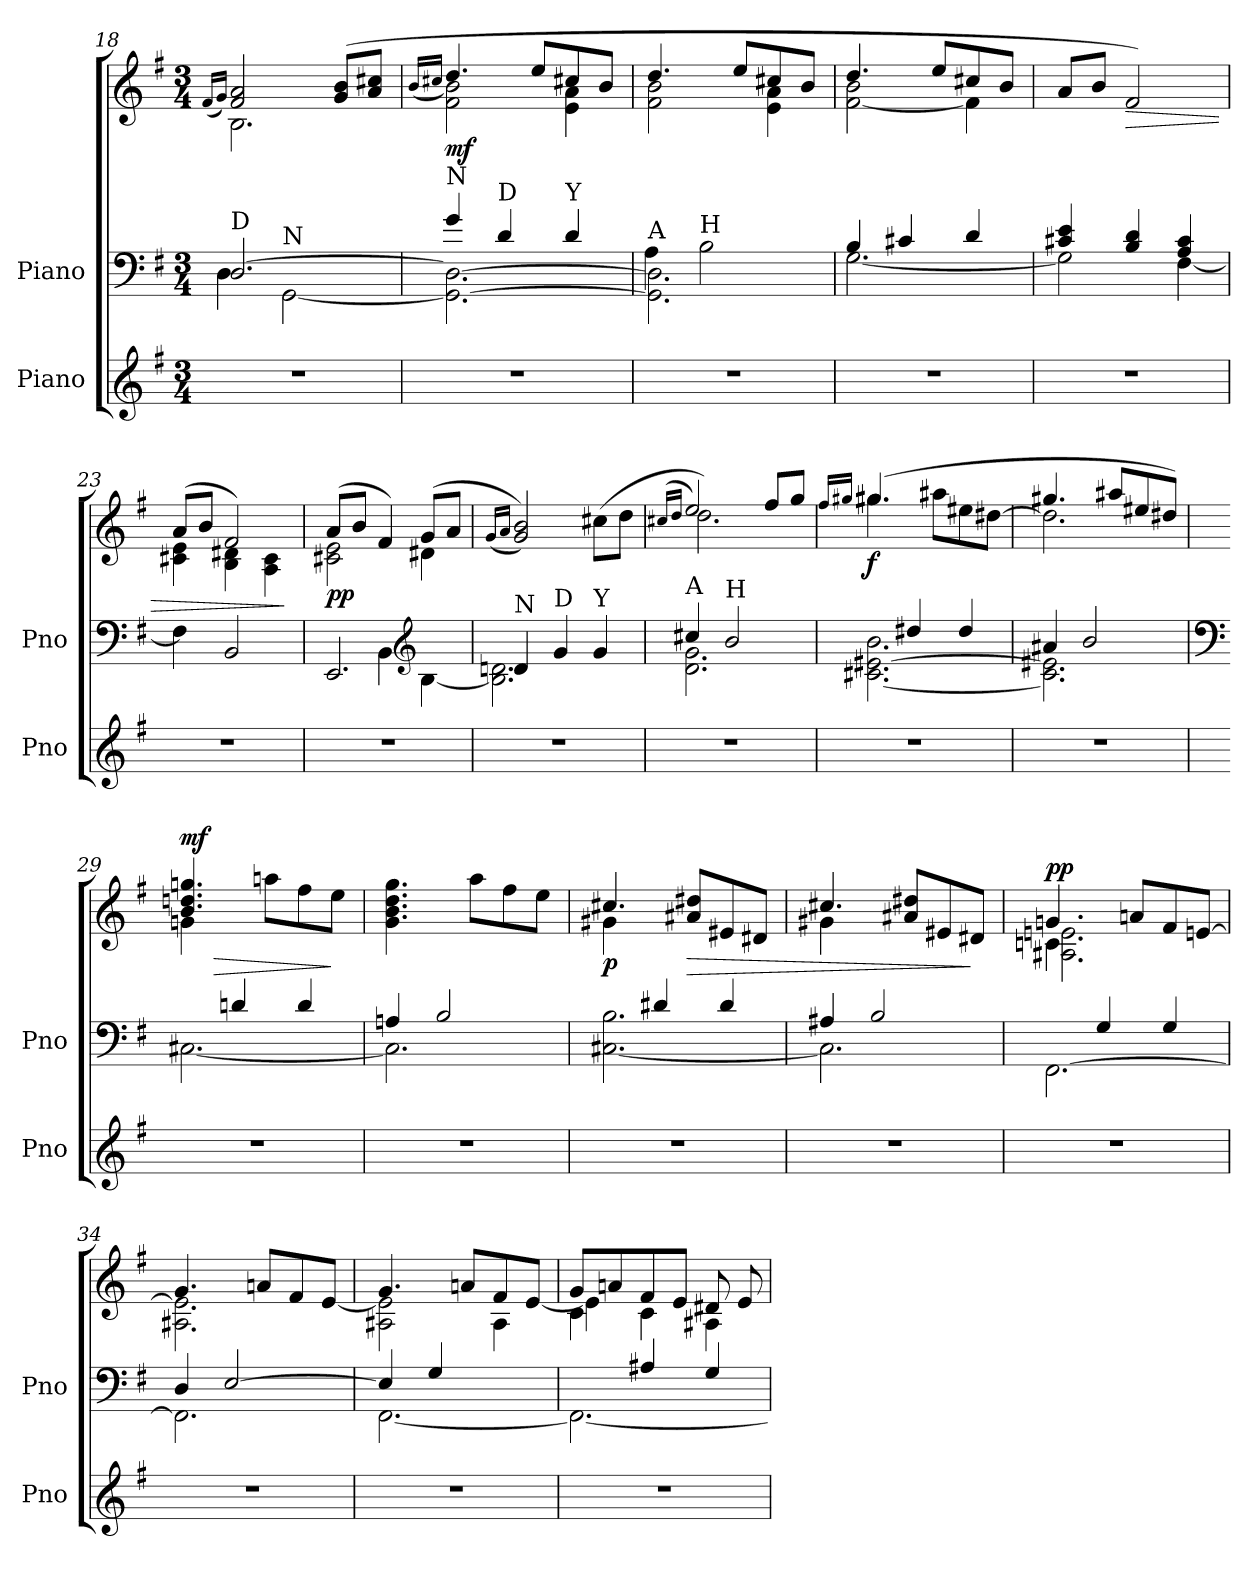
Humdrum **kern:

**kern	**kern	**kern	**dynam
*part2	*part1	*part1	*part1
*staff3	*staff2	*staff1	*staff1/2
*I"Piano	*I"Piano	*	*
*I'Pno	*I'Pno	*	*
*clefG2	*clefF4	*clefG2	*
*k[f#]	*k[f#]	*k[f#]	*
*M3/4	*M3/4	*M3/4	*
=18	=18	=18	=18
.	.	(<16qf#/LL	.
.	.	16qg/JJ)	.
*	*^	*^	*
!	!LO:TX:a:t=D	!	!	!	!
2.r	[2.D/	4D\	2f#/ 2a/	2.B\	.
!	!	!LO:TX:a:t=N	!	!	!
.	.	[2GG\	.	.	.
.	.	.	(>8g/ 8b/L	.	.
.	.	.	8a/ 8cc#X/J	.	.
=19	=19	=19	=19	=19	=19
.	.	.	.	(<16qb/LL	.
.	.	.	.	16qcc#X/JJ	.
!	!LO:TX:a:t=N	!	!	!	!
!	!	!	!	!	!LO:DY:b
2.r	2.GG\_ 2.D\_	4g/	4.dd/	2f#\ 2b\)	mf
!	!	!LO:TX:a:t=D	!	!	!
.	.	4d/	.	.	.
.	.	.	8ee/L	.	.
!	!	!LO:TX:a:t=Y	!	!	!
.	.	4d/	8cc#/	4e\ 4a\	.
.	.	.	8b/J	.	.
=20	=20	=20	=20	=20	=20
!	!LO:TX:a:t=A	!	!	!	!
2.r	2.GG\] 2.D\]	4A\	4.dd/	2f#\ 2b\	.
!	!	!LO:TX:a:t=H	!	!	!
.	.	2B\	.	.	.
.	.	.	8ee/L	.	.
.	.	.	8cc#X/	4e\ 4a\	.
.	.	.	8b/J	.	.
!!LO:LB:g=z	!!
=21	=21	=21	=21	=21	=21
2.r	4B/	[2.G\	4.dd/	[2f#\ 2b\	.
.	4c#X/	.	.	.	.
.	.	.	8ee/L	.	.
.	4d/	.	8cc#X/	4f#\]	.
.	.	.	8b/J	.	.
*	*	*	*v	*v	*
=22	=22	=22	=22	=22
2.r	4c#X/ 4e/	2G\]	8a/L	.
.	.	.	8b/J	.
!	!	!	!	!LO:HP:b
.	4B/ 4d/	.	2f#/)	>
.	4A/ 4c#/	[4F#\	.	.
*	*v	*v	*	*
=23	=23	=23	=23
*	*	*^	*
2.r	4F#\]	(>8a/L	4c#X\ 4e\	.
.	.	8b/J	.	.
.	2BB/	2f#/)	4B\ 4d#X\	.
.	.	.	4A\ 4c#\	.
*	*	*v	*v	*
.	.	.	]
=24	=24	=24	=24
*	*^	*^	*
!	!	!	!	!	!LO:DY:b
2.r	2.EE/	4ryy	(>8a/L	2c#X\ 2e\	pp
.	.	.	8b/J	.	.
.	.	4BB\	4f#/)	.	.
*	*clefG2	*	*	*	*
.	.	[4B\	(>8g/L	4d#X\	.
.	.	.	8a/J	.	.
*	*	*	*v	*v	*
!!LO:LB:g=z
=25	=25	=25	=25	=25
.	.	.	(<16qg/LL	.
.	.	.	16qa/JJ	.
!	!LO:TX:a:t=N	!	!	!
2.r	4dn/	2.B\] 2.d\	2g/ 2b/))	.
!	!LO:TX:a:t=D	!	!	!
.	4g/	.	.	.
!	!LO:TX:a:t=Y	!	!	!
.	4g/	.	(>8cc#X\L	.
.	.	.	8dd\J	.
=26	=26	=26	=26	=26
.	.	.	(<16qcc#X/LL	.
.	.	.	16qdd/JJ	.
*	*	*	*^	*
!	!LO:TX:a:t=A	!	!	!	!
2.r	4cc#X/	2.d\ 2.g\	2ee/)	2.dd\)	.
!	!LO:TX:a:t=H	!	!	!	!
.	2b/	.	.	.	.
.	.	.	(>8ff#/L	.	.
.	.	.	8gg/J	.	.
=27	=27	=27	=27	=27	=27
.	.	.	16qff#/LL	.	.
.	.	.	16qgg#X/JJ	.	.
!	!	!	!	!	!LO:DY:b
2.r	4ryy	[2.c#X\ [2.e#X\ 2.b\	(>4.gg#/	4.gg#\	f
.	4dd#X/	.	.	.	.
.	.	.	8aa#X\L	4.ryy	.
.	4dd#/	.	8ee#X\	.	.
.	.	.	[8dd#X\J	.	.
=28	=28	=28	=28	=28	=28
2.r	4a#X/	2.c#\] 2.e#X\]	4.gg#X/	2.dd#\]	.
.	2b/)	.	.	.	.
.	.	.	8aa#X/L	.	.
.	.	.	8ee#X/	.	.
.	.	.	8dd#X/J)	.	.
=29	=29	=29	=29	=29	=29
*	*clefF4	*	*	*	*
!	!	!	!	!	!LO:HP:b
!	!	!	!	!	!LO:DY:n=1:a
2.r	4ryy	[2.C#X\	4.b/ 4.ddn/ 4.ggn/	(<4gn\	> mf
.	4dn/	.	.	2ryy	.
.	.	.	8aan\L	.	.
.	4d/	.	8ff#\	.	.
.	.	.	8ee\J	.	]
*	*	*	*v	*v	*
!!LO:LB:g=z
=30	=30	=30	=30	=30
2.r	4An/	2.C#\]	4.g\ 4.b\ 4.dd\ 4.gg\	.
.	2B/)	.	.	.
.	.	.	8aa\L	.
.	.	.	8ff#\	.
.	.	.	8ee\J	.
=31	=31	=31	=31	=31
*	*	*	*^	*
!	!	!	!	!	!LO:DY:b
2.r	[2.C#X\ 2.B\	4ryy	4.cc#X/	(<4g#X\	p
.	.	4d#X/	.	2ryy	.
!	!	!	!	!	!LO:HP:b
.	.	.	8a#X/ 8dd#X/L	.	>
.	.	4d#/	8e#X/	.	.
.	.	.	8d#X/J	.	.
=32	=32	=32	=32	=32	=32
2.r	2.C#\]	4A#X/	4.cc#X/	4g#X\	.
.	.	2B/)	.	2ryy	.
.	.	.	8a#X/ 8dd#X/L	.	.
.	.	.	8e#X/	.	.
.	.	.	8d#X/J	.	]
=33	=33	=33	=33	=33	=33
*	*	*	*	*^	*
!	!	!	!	!	!	!LO:DY:a
2.r	[2.FF#\	4ryy	4.gn/	4cn\	(<2.A#X\ 2.en\	pp
.	.	4G/	.	2ryy	.	.
.	.	.	8an/L	.	.	.
.	.	4G/	8f#/	.	.	.
.	.	.	[8en/J	.	.	.
*	*	*	*	*v	*v	*
!!LO:LB:g=z
=34	=34	=34	=34	=34	=34
2.r	4D/	2.FF#\]	2.A#X\ 2.e\]	4.g/	.
.	[2E/	.	.	.	.
.	.	.	.	8an/L	.
.	.	.	.	8f#/	.
.	.	.	.	[8e/J	.
=35	=35	=35	=35	=35	=35
2.r	4E/])	[2.FF#\	2A#X\ 2e\]	4.g/	.
.	4G/	.	.	.	.
.	.	.	.	8an/L	.
.	4ryy	.	(4A#\	8f#/	.
.	.	.	.	[8e/J	.
=36	=36	=36	=36	=36	=36
*	*	*	*	*^	*
2.r	4ryy	2.FF#\_	8g/L	(<4c\	4e\]	.
.	.	.	8an/	.	.	.
.	4A#X/)	.	8f#/	4c\	2ryy	.
.	.	.	8e/J	.	.	.
.	4G/	.	8d#X/L	4A#X\	.	.
.	.	.	8e/	.	.	.
*	*v	*v	*	*	*	*
*	*	*v	*v	*v	*
=	=	=	=
*-	*-	*-	*-
